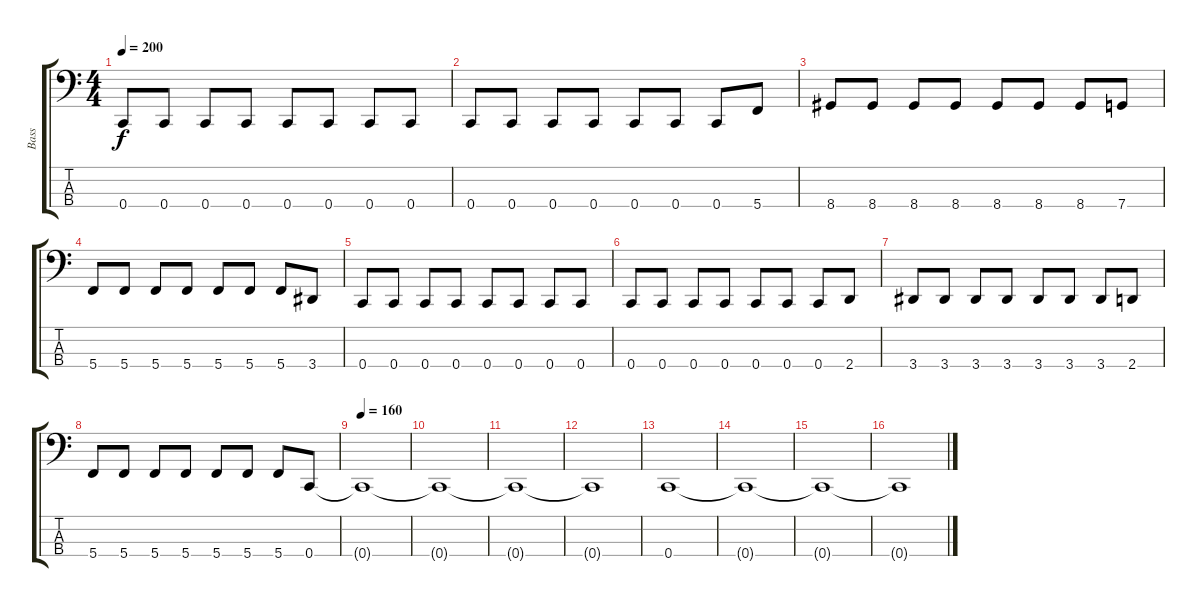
\track ("Bass" "Bass") {instrument electricbasspick}
\staff {score tabs}
\tuning (F2 C2 G1 C1) {hide}
\ts (4 4)
\tempo 200
\clef f4
\ks c
0.4.8{dy f} 0.4.8 0.4.8 0.4.8 0.4.8 0.4.8 0.4.8 0.4.8 |
0.4.8 0.4.8 0.4.8 0.4.8 0.4.8 0.4.8 0.4.8 5.4.8 |
8.4.8 8.4.8 8.4.8 8.4.8 8.4.8 8.4.8 8.4.8 7.4.8 |
5.4.8 5.4.8 5.4.8 5.4.8 5.4.8 5.4.8 5.4.8 3.4.8 |
0.4.8 0.4.8 0.4.8 0.4.8 0.4.8 0.4.8 0.4.8 0.4.8 |
0.4.8 0.4.8 0.4.8 0.4.8 0.4.8 0.4.8 0.4.8 2.4.8 |
3.4.8 3.4.8 3.4.8 3.4.8 3.4.8 3.4.8 3.4.8 2.4.8 |
5.4.8 5.4.8 5.4.8 5.4.8 5.4.8 5.4.8 5.4.8 0.4.8 |
\tempo 160
0.4{t}.1 |
0.4{t}.1 |
0.4{t}.1 |
0.4{t}.1 |
0.4.1 |
0.4{t}.1 |
0.4{t}.1 |
0.4{t}.1
